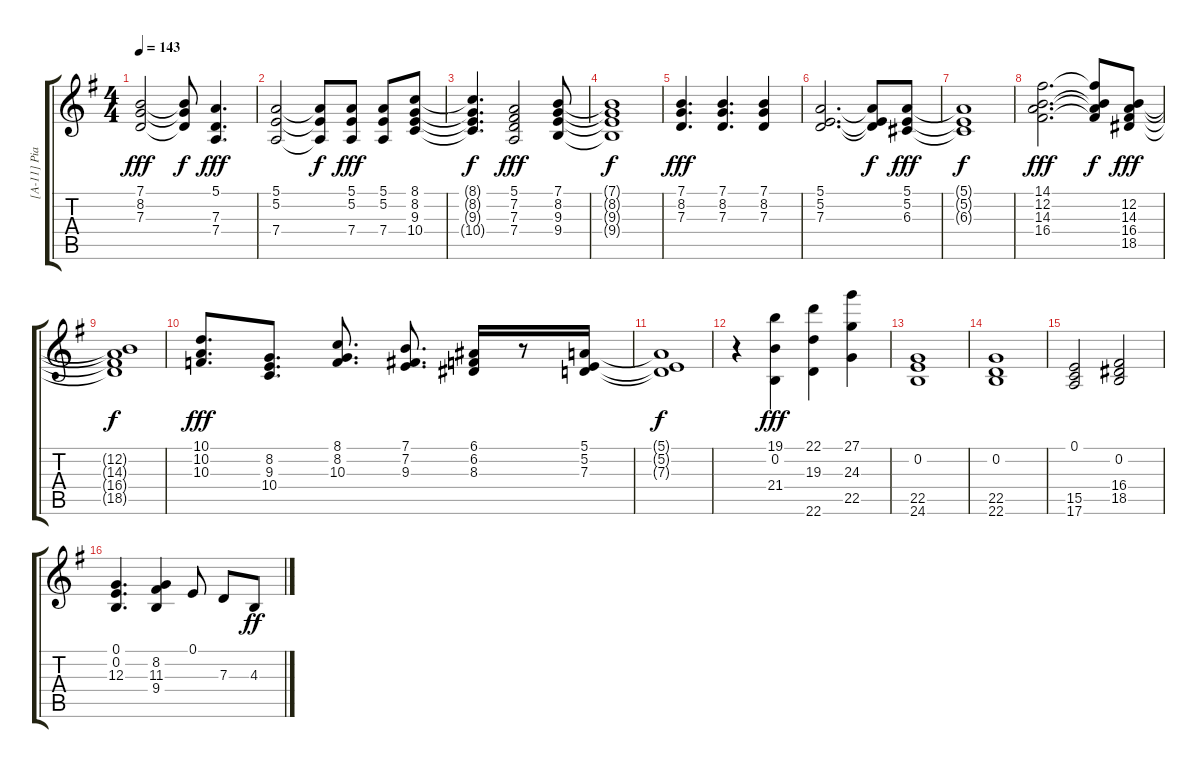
\track ("[A-11] Piano" "[A-11] Pia") {instrument electricgrandpiano}
\staff {score tabs}
\tuning (E4 B3 G3 D3 A2 E2) {hide}
\ts (4 4)
\tempo 143
\clef g2
\ks g
(7.1 8.2 7.3).2{dy fff} (7.1{t} 8.2{t} 7.3{t}).8{dy f} (5.1 7.3 7.4).4{d dy fff} |
(5.1 5.2 7.4).2 (5.1{t} 5.2{t} 7.4{t}).8{dy f} (5.1 5.2 7.4).8{dy fff} (5.1 5.2 7.4).8 (8.1 8.2 9.3 10.4).8 |
(8.1{t} 8.2{t} 9.3{t} 10.4{t}).4{d dy f} (5.1 7.2 7.3 7.4).2{dy fff} (7.1 8.2 9.3 9.4).8 |
(7.1{t} 8.2{t} 9.3{t} 9.4{t}).1{dy f} |
(7.1 8.2 7.3).4{d dy fff} (7.1 8.2 7.3).4{d} (7.1 8.2 7.3).4 |
(5.1 5.2 7.3).2{d} (5.1{t} 5.2{t} 7.3{t}).8{dy f} (5.1 5.2 6.3).8{dy fff} |
(5.1{t} 5.2{t} 6.3{t}).1{dy f} |
(14.1 12.2 14.3 16.4).2{d dy fff} (14.1{t} 12.2{t} 14.3{t} 16.4{t}).8{dy f} (12.2 14.3 16.4 18.5).8{dy fff} |
(12.2{t} 14.3{t} 16.4{t} 18.5{t}).1{dy f} |
(10.1 10.2 10.3).8{d dy fff volume 13} (8.2 9.3 10.4).8{d} (8.1 8.2 10.3).8{d} (7.1 7.2 9.3).8{d} (6.1 6.2 8.3).16 r.8 (5.1 5.2 7.3).16 |
(5.1{t} 5.2{t} 7.3{t}).1{dy f} |
r.4 (19.1 0.2 21.4).4{dy fff volume 12} (22.1 19.3 22.6).4 (27.1 24.3 22.5).4 |
(0.2 22.5 24.6).1{volume 12 balance 9} |
(0.2 22.5 22.6).1 |
(0.1 15.5 17.6).2 (0.2 16.4 18.5).2 |
(0.1 0.2 12.3).4{d} (8.2 11.3 9.4).4 0.1.8 7.3.8 4.3.8{dy ff}
